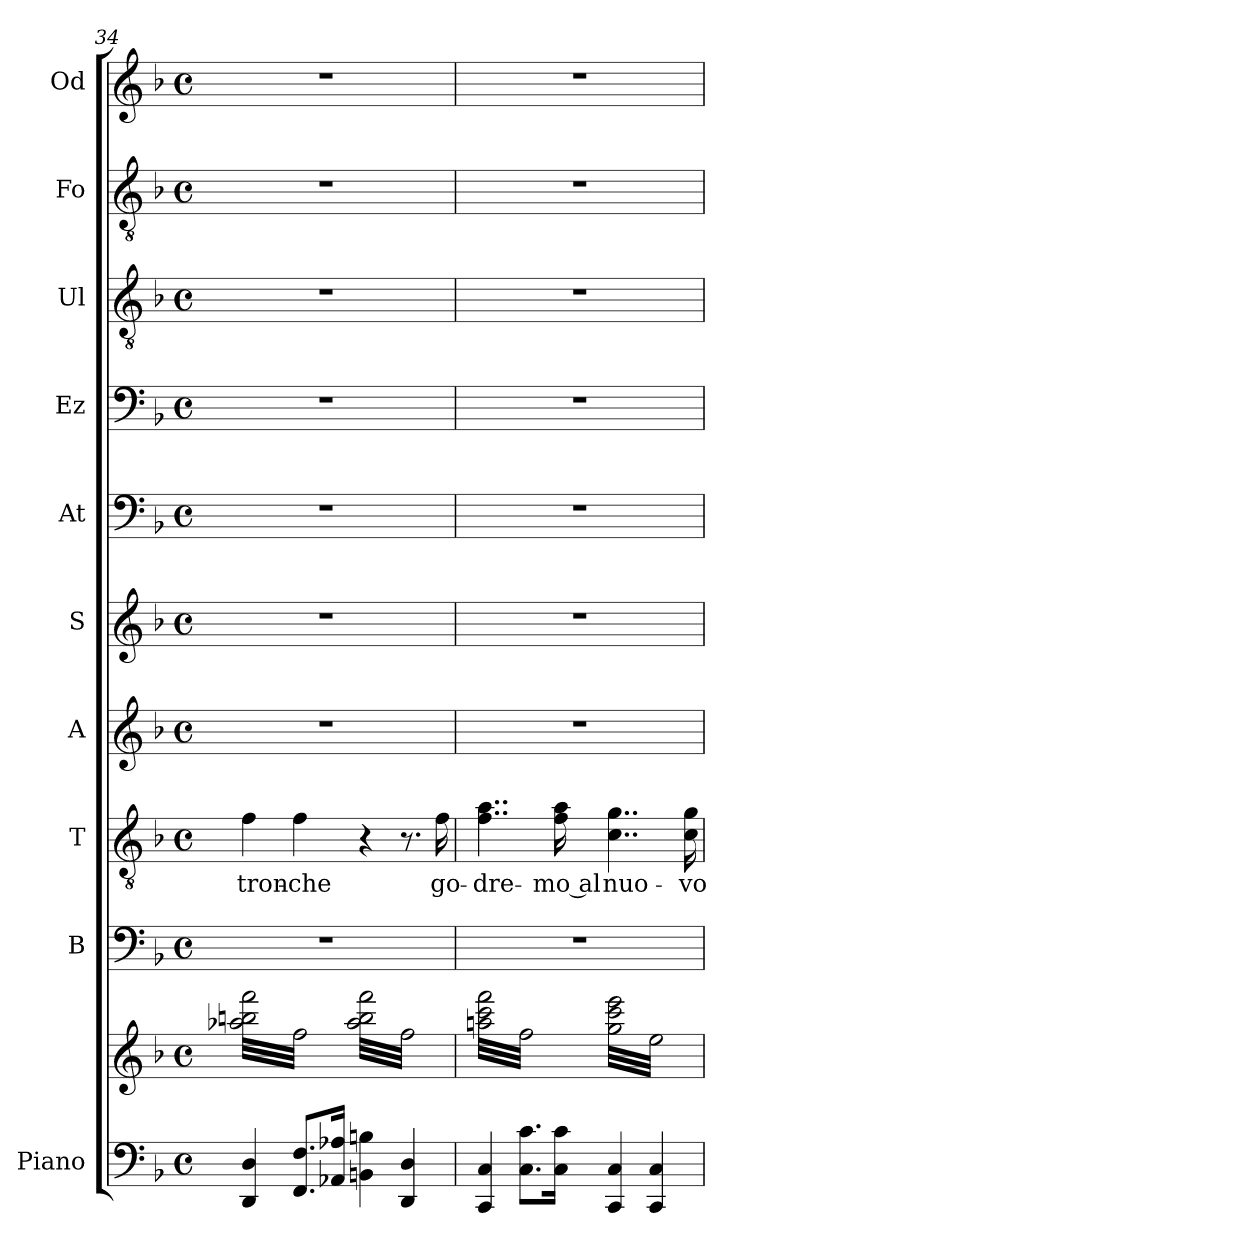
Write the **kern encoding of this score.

**kern	**kern	**kern	**kern	**text	**kern	**kern	**kern	**kern	**kern	**kern	**kern
*part10	*part10	*part9	*part8	*part8	*part7	*part6	*part5	*part4	*part3	*part2	*part1
*staff11	*staff10	*staff9	*staff8	*staff8	*staff7	*staff6	*staff5	*staff4	*staff3	*staff2	*staff1
*I"Piano	*	*I"B	*I"T	*	*I"A	*I"S	*I"At	*I"Ez	*I"Ul	*I"Fo	*I"Od
*I'Pno	*	*I'B	*I'T	*	*I'A	*I'S	*I'At	*I'Ez	*I'Ul	*I'Fo	*I'Od
*clefF4	*clefG2	*clefF4	*clefGv2	*	*clefG2	*clefG2	*clefF4	*clefF4	*clefGv2	*clefGv2	*clefG2
*k[b-]	*k[b-]	*k[b-]	*k[b-]	*	*k[b-]	*k[b-]	*k[b-]	*k[b-]	*k[b-]	*k[b-]	*k[b-]
*M4/4	*M4/4	*M4/4	*M4/4	*	*M4/4	*M4/4	*M4/4	*M4/4	*M4/4	*M4/4	*M4/4
*met(c)	*met(c)	*met(c)	*met(c)	*	*met(c)	*met(c)	*met(c)	*met(c)	*met(c)	*met(c)	*met(c)
=34	=34	=34	=34	=34	=34	=34	=34	=34	=34	=34	=34
!	!	!	!	!LO:LY:b	!	!	!	!	!	!	!
*	*tremolo	*	*	*	*	*	*	*	*	*	*
4DD/ 4D/	32aa-X\ 32bbn\ 32fff\LLL	1r	4f\	tron-	1r	1r	1r	1r	1r	1r	1r
.	32ff\	.	.	.	.	.	.	.	.	.	.
.	32aa-X\ 32bbn\ 32fff\	.	.	.	.	.	.	.	.	.	.
.	32ff\	.	.	.	.	.	.	.	.	.	.
.	32aa-X\ 32bbn\ 32fff\	.	.	.	.	.	.	.	.	.	.
.	32ff\	.	.	.	.	.	.	.	.	.	.
.	32aa-X\ 32bbn\ 32fff\	.	.	.	.	.	.	.	.	.	.
.	32ff\	.	.	.	.	.	.	.	.	.	.
!	!	!	!	!LO:LY:b	!	!	!	!	!	!	!
8.FF/ 8.F/L	32aa-X\ 32bbn\ 32fff\	.	4f\	-che	.	.	.	.	.	.	.
.	32ff\	.	.	.	.	.	.	.	.	.	.
.	32aa-X\ 32bbn\ 32fff\	.	.	.	.	.	.	.	.	.	.
.	32ff\	.	.	.	.	.	.	.	.	.	.
.	32aa-X\ 32bbn\ 32fff\	.	.	.	.	.	.	.	.	.	.
.	32ff\	.	.	.	.	.	.	.	.	.	.
16AA-X/ 16A-X/Jk	32aa-X\ 32bbn\ 32fff\	.	.	.	.	.	.	.	.	.	.
.	32ff\JJJ	.	.	.	.	.	.	.	.	.	.
4BBn\ 4Bn\	32aa-\ 32bb\ 32fff\LLL	.	4r	.	.	.	.	.	.	.	.
.	32ff\	.	.	.	.	.	.	.	.	.	.
.	32aa-\ 32bb\ 32fff\	.	.	.	.	.	.	.	.	.	.
.	32ff\	.	.	.	.	.	.	.	.	.	.
.	32aa-\ 32bb\ 32fff\	.	.	.	.	.	.	.	.	.	.
.	32ff\	.	.	.	.	.	.	.	.	.	.
.	32aa-\ 32bb\ 32fff\	.	.	.	.	.	.	.	.	.	.
.	32ff\	.	.	.	.	.	.	.	.	.	.
4DD/ 4D/	32aa-\ 32bb\ 32fff\	.	8.r	.	.	.	.	.	.	.	.
.	32ff\	.	.	.	.	.	.	.	.	.	.
.	32aa-\ 32bb\ 32fff\	.	.	.	.	.	.	.	.	.	.
.	32ff\	.	.	.	.	.	.	.	.	.	.
.	32aa-\ 32bb\ 32fff\	.	.	.	.	.	.	.	.	.	.
.	32ff\	.	.	.	.	.	.	.	.	.	.
!	!	!	!	!LO:LY:b	!	!	!	!	!	!	!
.	32aa-\ 32bb\ 32fff\	.	16f\	go-	.	.	.	.	.	.	.
.	32ff\JJJ	.	.	.	.	.	.	.	.	.	.
!!LO:PB:g=z
=35	=35	=35	=35	=35	=35	=35	=35	=35	=35	=35	=35
!	!	!	!	!LO:LY:b	!	!	!	!	!	!	!
4CC/ 4C/	32aan\ 32ccc\ 32fff\LLL	1r	4..f!\ 4..a\	-dre-	1r	1r	1r	1r	1r	1r	1r
.	32ff\	.	.	.	.	.	.	.	.	.	.
.	32aan\ 32ccc\ 32fff\	.	.	.	.	.	.	.	.	.	.
.	32ff\	.	.	.	.	.	.	.	.	.	.
.	32aan\ 32ccc\ 32fff\	.	.	.	.	.	.	.	.	.	.
.	32ff\	.	.	.	.	.	.	.	.	.	.
.	32aan\ 32ccc\ 32fff\	.	.	.	.	.	.	.	.	.	.
.	32ff\	.	.	.	.	.	.	.	.	.	.
8.C\ 8.c\L	32aan\ 32ccc\ 32fff\	.	.	.	.	.	.	.	.	.	.
.	32ff\	.	.	.	.	.	.	.	.	.	.
.	32aan\ 32ccc\ 32fff\	.	.	.	.	.	.	.	.	.	.
.	32ff\	.	.	.	.	.	.	.	.	.	.
.	32aan\ 32ccc\ 32fff\	.	.	.	.	.	.	.	.	.	.
.	32ff\	.	.	.	.	.	.	.	.	.	.
!	!	!	!	!LO:LY:b	!	!	!	!	!	!	!
16C\ 16c\Jk	32aan\ 32ccc\ 32fff\	.	16f!\ 16a\	-mo al	.	.	.	.	.	.	.
.	32ff\JJJ	.	.	.	.	.	.	.	.	.	.
!	!	!	!	!LO:LY:b	!	!	!	!	!	!	!
4CC/ 4C/	32gg\ 32ccc\ 32eee\LLL	.	4..c!\ 4..g\	nuo-	.	.	.	.	.	.	.
.	32ee\	.	.	.	.	.	.	.	.	.	.
.	32gg\ 32ccc\ 32eee\	.	.	.	.	.	.	.	.	.	.
.	32ee\	.	.	.	.	.	.	.	.	.	.
.	32gg\ 32ccc\ 32eee\	.	.	.	.	.	.	.	.	.	.
.	32ee\	.	.	.	.	.	.	.	.	.	.
.	32gg\ 32ccc\ 32eee\	.	.	.	.	.	.	.	.	.	.
.	32ee\	.	.	.	.	.	.	.	.	.	.
4CC/ 4C/	32gg\ 32ccc\ 32eee\	.	.	.	.	.	.	.	.	.	.
.	32ee\	.	.	.	.	.	.	.	.	.	.
.	32gg\ 32ccc\ 32eee\	.	.	.	.	.	.	.	.	.	.
.	32ee\	.	.	.	.	.	.	.	.	.	.
.	32gg\ 32ccc\ 32eee\	.	.	.	.	.	.	.	.	.	.
.	32ee\	.	.	.	.	.	.	.	.	.	.
!	!	!	!	!LO:LY:b	!	!	!	!	!	!	!
.	32gg\ 32ccc\ 32eee\	.	16c!\ 16g\	-vo	.	.	.	.	.	.	.
.	32ee\JJJ	.	.	.	.	.	.	.	.	.	.
*	*Xtremolo	*	*	*	*	*	*	*	*	*	*
.	.	.	.	.	.	.	.	.	.	.	.
.	.	.	.	.	.	.	.	.	.	.	.
.	.	.	.	.	.	.	.	.	.	.	.
.	.	.	.	.	.	.	.	.	.	.	.
.	.	.	.	.	.	.	.	.	.	.	.
.	.	.	.	.	.	.	.	.	.	.	.
.	.	.	.	.	.	.	.	.	.	.	.
.	.	.	.	.	.	.	.	.	.	.	.
=	=	=	=	=	=	=	=	=	=	=	=
*-	*-	*-	*-	*-	*-	*-	*-	*-	*-	*-	*-
